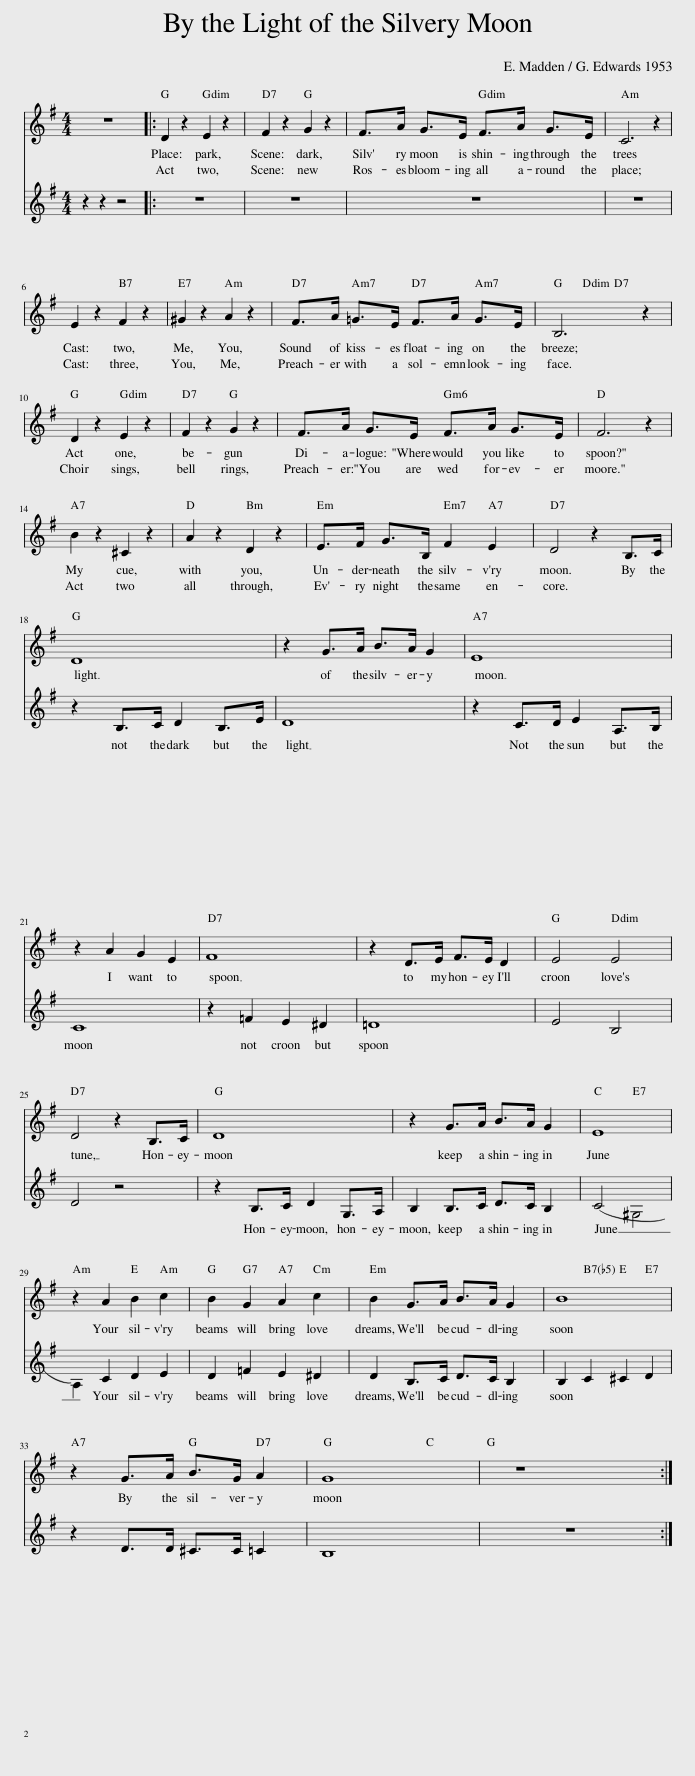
X:1
%%score 1 2
L:1/8
M:4/4
I:linebreak $
K:G
V:1 treble
V:2 treble
V:1
 z8 |: D2 z2 E2 z2 | F2 z2 G2 z2 | F>A G>E F>A G>E | C6 z2 |$ %5
 E2 z2 F2 z2 | ^G2 z2 A2 z2 | F>A =G>E F>A G>E | B,6 z2 |$ D2 z2 E2 z2 | %10
 F2 z2 G2 z2 | F>A G>E F>A G>E | F6 z2 |$ B2 z2 ^C2 z2 | A2 z2 D2 z2 | %15
 E>F G>B, F2 E2 | D4 z2 B,>C |$ D8 | z2 G>A B>A G2 | E8 |$ %20
 z2 A2 G2 E2 | F8 | z2 D>E F>E D2 | E4 E4 |$ D4 z2 B,>C | %25
 D8 | z2 G>A B>A G2 | E8 |$ z2 A2 B2 c2 | B2 G2 A2 c2 | %30
 B2 G>A B>A G2 | B8 |$ z2 G>A B>G A2 | G8 | z8 :| %35
V:2
 z2 z2 z4 |: z8 | z8 | z8 | z8 |$ %5
 z8 | z8 | z8 | z8 |$ z8 | %10
 z8 | z8 | z8 |$ z8 | z8 | %15
 z8 | z8 |$ z2 B,>C D2 B,>E | D8 | z2 C>D E2 A,>B, |$ %20
 C8 | z2 =F2 E2 ^D2 | =D8 | E4 B,4 |$ D4 z4 | %25
 z2 B,>C D2 G,>A, | B,2 B,>C D>C B,2 | C4- ^G,4 |$ A,2 C2 D2 E2 | D2 =F2 E2 ^D2 | %30
 D2 B,>C D>C B,2 | B,2 C2 ^C2 D2 |$ z2 D>D ^C>C =C2 | B,8 | z8 :| %35
